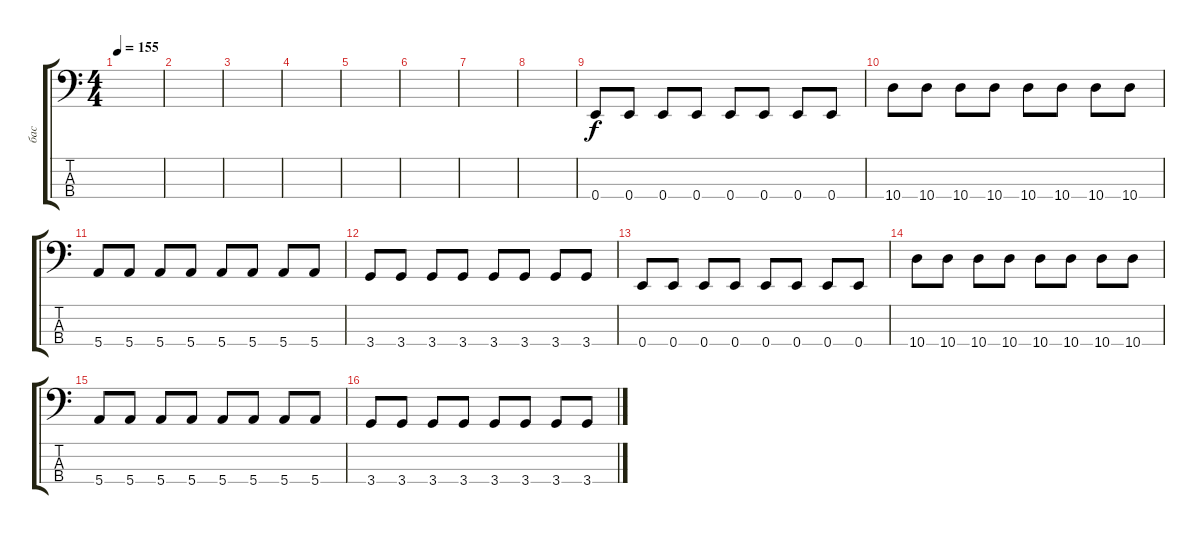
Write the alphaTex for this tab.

\track ("бас" "бас") {instrument electricbassfinger}
\staff {score tabs}
\tuning (G2 D2 A1 E1) {hide}
\ts (4 4)
\tempo 155
\clef f4
\ks c
|
|
|
|
|
|
|
|
0.4.8 0.4.8 0.4.8 0.4.8 0.4.8 0.4.8 0.4.8 0.4.8 |
10.4.8 10.4.8 10.4.8 10.4.8 10.4.8 10.4.8 10.4.8 10.4.8 |
5.4.8 5.4.8 5.4.8 5.4.8 5.4.8 5.4.8 5.4.8 5.4.8 |
3.4.8 3.4.8 3.4.8 3.4.8 3.4.8 3.4.8 3.4.8 3.4.8 |
0.4.8 0.4.8 0.4.8 0.4.8 0.4.8 0.4.8 0.4.8 0.4.8 |
10.4.8 10.4.8 10.4.8 10.4.8 10.4.8 10.4.8 10.4.8 10.4.8 |
5.4.8 5.4.8 5.4.8 5.4.8 5.4.8 5.4.8 5.4.8 5.4.8 |
3.4.8 3.4.8 3.4.8 3.4.8 3.4.8 3.4.8 3.4.8 3.4.8
